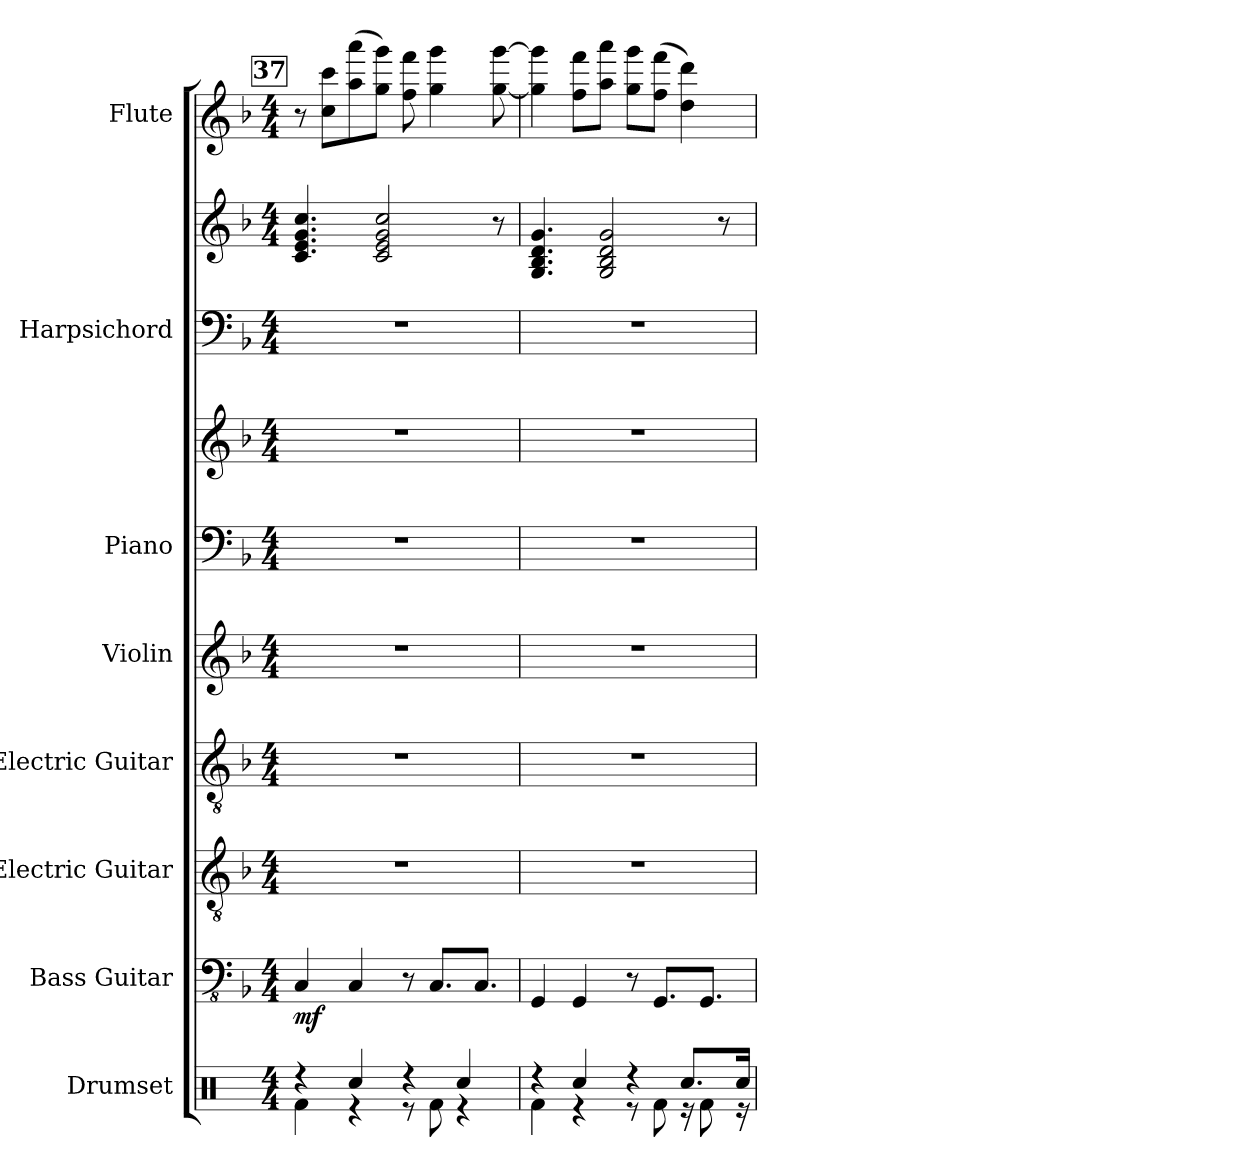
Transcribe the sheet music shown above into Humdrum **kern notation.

**kern	**kern	**dynam	**kern	**kern	**kern	**kern	**kern	**kern	**kern	**kern
*part8	*part7	*part7	*part6	*part5	*part4	*part3	*part3	*part2	*part2	*part1
*staff10	*staff9	*staff9	*staff8	*staff7	*staff6	*staff5	*staff4	*staff3	*staff2	*staff1
*I"Drumset	*I"Bass Guitar	*	*I"Electric Guitar	*I"Electric Guitar	*I"Violin	*I"Piano	*	*I"Harpsichord	*	*I"Flute
*I'Drs.	*I'B. Guit.	*	*I'El. Guit.	*I'El. Guit.	*I'Vln.	*I'Pno.	*	*I'Hch.	*	*I'Fl.
!!LO:PB:g=z
*clefX	*clefFv4	*	*clefGv2	*clefGv2	*clefG2	*clefF4	*clefG2	*clefF4	*clefG2	*clefG2
*k[]	*k[b-]	*	*k[b-]	*k[b-]	*k[b-]	*k[b-]	*k[b-]	*k[b-]	*k[b-]	*k[b-]
*M4/4	*M4/4	*	*M4/4	*M4/4	*M4/4	*M4/4	*M4/4	*M4/4	*M4/4	*M4/4
!!LO:REH:place=s1:a:B:fs=14:t=37
=37	=37	=37	=37	=37	=37	=37	=37	=37	=37	=37
*^	*	*	*	*	*	*	*	*	*	*
!	!	!	!LO:DY:b	!	!	!	!	!	!	!	!
4r	4Rf\	4CC/	mf	1r	1r	1r	1r	1r	1r	4.c/ 4.e/ 4.g/ 4.cc/	8r
.	.	.	.	.	.	.	.	.	.	.	8cc\ 8ccc\L
4Rcc/	4r	4CC/	.	.	.	.	.	.	.	.	(8aa\ 8aaa\
.	.	.	.	.	.	.	.	.	.	2c/ 2e/ 2g/ 2cc/	8gg\ 8ggg\J)
4r	8r	8r	.	.	.	.	.	.	.	.	8ff\ 8fff\
.	8Rf\	8.CC/L	.	.	.	.	.	.	.	.	4gg\ 4ggg\
4Rcc/	4r	.	.	.	.	.	.	.	.	.	.
.	.	8.CC/J	.	.	.	.	.	.	.	.	.
.	.	.	.	.	.	.	.	.	.	8r	[8gg\ [8ggg\
=38	=38	=38	=38	=38	=38	=38	=38	=38	=38	=38	=38
4r	4Rf\	4GGG/	.	1r	1r	1r	1r	1r	1r	4.G/ 4.B-/ 4.d/ 4.g/	4gg\] 4ggg\]
4Rcc/	4r	4GGG/	.	.	.	.	.	.	.	.	8ff\ 8fff\L
.	.	.	.	.	.	.	.	.	.	2G/ 2B-/ 2d/ 2g/	8aa\ 8aaa\J
4r	8r	8r	.	.	.	.	.	.	.	.	8gg\ 8ggg\L
.	8Rf\	8.GGG/L	.	.	.	.	.	.	.	.	(8ff\ 8fff\J
8.Rcc/L	16r	.	.	.	.	.	.	.	.	.	4dd\ 4ddd\)
.	8Rf\	8.GGG/J	.	.	.	.	.	.	.	.	.
.	.	.	.	.	.	.	.	.	.	8r	.
16Rcc/Jk	16r	.	.	.	.	.	.	.	.	.	.
*v	*v	*	*	*	*	*	*	*	*	*	*
=	=	=	=	=	=	=	=	=	=	=
*-	*-	*-	*-	*-	*-	*-	*-	*-	*-	*-
